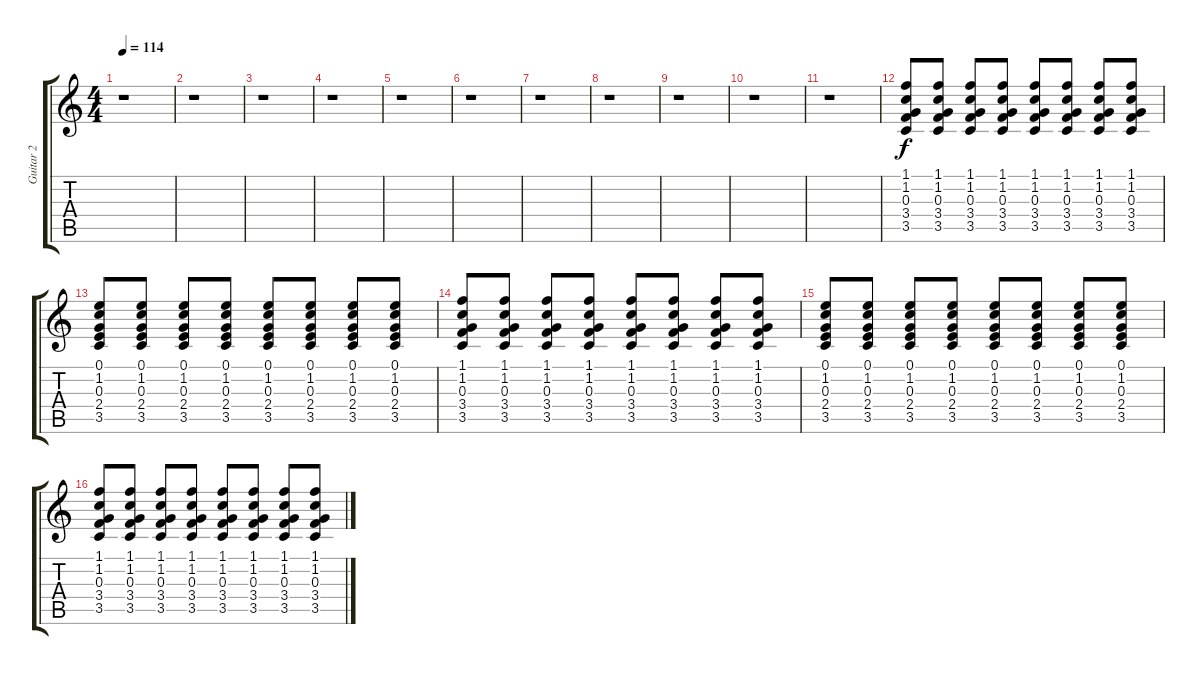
\track ("Guitar 2" "Guitar 2") {instrument overdrivenguitar}
\staff {score tabs}
\tuning (E4 B3 G3 D3 A2 E2) {hide}
\ts (4 4)
\tempo 114
\clef g2
\ks c
r.1{dy f} |
r.1 |
r.1 |
r.1 |
r.1 |
r.1 |
r.1 |
r.1 |
r.1 |
r.1 |
r.1 |
(1.1 1.2 0.3 3.4 3.5).8 (1.1 1.2 0.3 3.4 3.5).8 (1.1 1.2 0.3 3.4 3.5).8 (1.1 1.2 0.3 3.4 3.5).8 (1.1 1.2 0.3 3.4 3.5).8 (1.1 1.2 0.3 3.4 3.5).8 (1.1 1.2 0.3 3.4 3.5).8 (1.1 1.2 0.3 3.4 3.5).8 |
(0.1 1.2 0.3 2.4 3.5).8 (0.1 1.2 0.3 2.4 3.5).8 (0.1 1.2 0.3 2.4 3.5).8 (0.1 1.2 0.3 2.4 3.5).8 (0.1 1.2 0.3 2.4 3.5).8 (0.1 1.2 0.3 2.4 3.5).8 (0.1 1.2 0.3 2.4 3.5).8 (0.1 1.2 0.3 2.4 3.5).8 |
(1.1 1.2 0.3 3.4 3.5).8 (1.1 1.2 0.3 3.4 3.5).8 (1.1 1.2 0.3 3.4 3.5).8 (1.1 1.2 0.3 3.4 3.5).8 (1.1 1.2 0.3 3.4 3.5).8 (1.1 1.2 0.3 3.4 3.5).8 (1.1 1.2 0.3 3.4 3.5).8 (1.1 1.2 0.3 3.4 3.5).8 |
(0.1 1.2 0.3 2.4 3.5).8 (0.1 1.2 0.3 2.4 3.5).8 (0.1 1.2 0.3 2.4 3.5).8 (0.1 1.2 0.3 2.4 3.5).8 (0.1 1.2 0.3 2.4 3.5).8 (0.1 1.2 0.3 2.4 3.5).8 (0.1 1.2 0.3 2.4 3.5).8 (0.1 1.2 0.3 2.4 3.5).8 |
(1.1 1.2 0.3 3.4 3.5).8 (1.1 1.2 0.3 3.4 3.5).8 (1.1 1.2 0.3 3.4 3.5).8 (1.1 1.2 0.3 3.4 3.5).8 (1.1 1.2 0.3 3.4 3.5).8 (1.1 1.2 0.3 3.4 3.5).8 (1.1 1.2 0.3 3.4 3.5).8 (1.1 1.2 0.3 3.4 3.5).8
